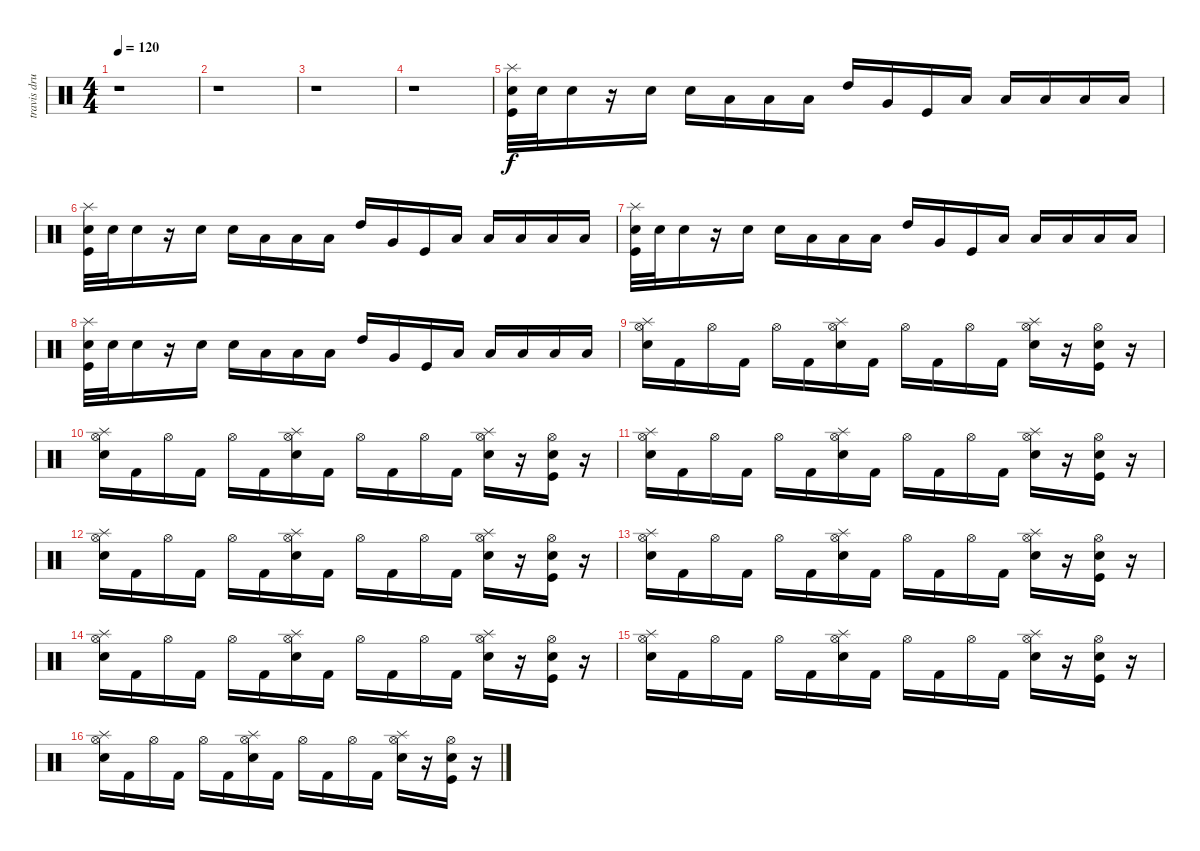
\track ("travis drums" "travis dru") {instrument percussion}
\staff {score}
\articulation defaults
\ts (4 4)
\tempo 120
\clef neutral
\ks c
r.1{dy f} |
r.1 |
r.1 |
r.1 |
("Splash (hit)" "Kick (hit)" "Snare (hit) 2").32 "Snare (hit) 2".32 "Snare (hit) 2".16 r.16 "Electric Snare (hit)".16 "Snare (hit) 2".16 "Low Tom (hit)".16 "Low Floor Tom (hit)".16 "Low Tom (hit)".16 "High Tom (hit)".16 "Very Low Tom (hit)".16 "Kick (hit)".16 "Low Floor Tom (hit)".16 "Low Floor Tom (hit)".16 "Low Tom (hit)".16 "Low Floor Tom (hit)".16 "Low Tom (hit)".16 |
("Splash (hit)" "Kick (hit)" "Snare (hit) 2").32 "Snare (hit) 2".32 "Snare (hit) 2".16 r.16 "Electric Snare (hit)".16 "Snare (hit) 2".16 "Low Tom (hit)".16 "Low Floor Tom (hit)".16 "Low Tom (hit)".16 "High Tom (hit)".16 "Very Low Tom (hit)".16 "Kick (hit)".16 "Low Floor Tom (hit)".16 "Low Floor Tom (hit)".16 "Low Tom (hit)".16 "Low Floor Tom (hit)".16 "Low Tom (hit)".16 |
("Splash (hit)" "Kick (hit)" "Snare (hit) 2").32 "Snare (hit) 2".32 "Snare (hit) 2".16 r.16 "Electric Snare (hit)".16 "Snare (hit) 2".16 "Low Tom (hit)".16 "Low Floor Tom (hit)".16 "Low Tom (hit)".16 "High Tom (hit)".16 "Very Low Tom (hit)".16 "Kick (hit)".16 "Low Floor Tom (hit)".16 "Low Floor Tom (hit)".16 "Low Tom (hit)".16 "Low Floor Tom (hit)".16 "Low Tom (hit)".16 |
("Splash (hit)" "Kick (hit)" "Snare (hit) 2").32 "Snare (hit) 2".32 "Snare (hit) 2".16 r.16 "Electric Snare (hit)".16 "Snare (hit) 2".16 "Low Tom (hit)".16 "Low Floor Tom (hit)".16 "Low Tom (hit)".16 "High Tom (hit)".16 "Very Low Tom (hit)".16 "Kick (hit)".16 "Low Floor Tom (hit)".16 "Low Floor Tom (hit)".16 "Low Tom (hit)".16 "Low Floor Tom (hit)".16 "Low Tom (hit)".16 |
("Splash (hit)" "Hi-Hat (open)" "Electric Snare (hit)").16 "Kick (hit) 2".16 "Hi-Hat (open)".16 "Kick (hit) 2".16 "Hi-Hat (open)".16 "Kick (hit) 2".16 ("Splash (hit)" "Hi-Hat (open)" "Electric Snare (hit)").16 "Kick (hit) 2".16 "Hi-Hat (open)".16 "Kick (hit) 2".16 "Hi-Hat (open)".16 "Kick (hit) 2".16 ("Splash (hit)" "Hi-Hat (open)" "Electric Snare (hit)").16 r.16 ("Snare (hit) 2" "Kick (hit)" "Hi-Hat (open)").16 r.16 |
("Splash (hit)" "Hi-Hat (open)" "Electric Snare (hit)").16 "Kick (hit) 2".16 "Hi-Hat (open)".16 "Kick (hit) 2".16 "Hi-Hat (open)".16 "Kick (hit) 2".16 ("Splash (hit)" "Hi-Hat (open)" "Electric Snare (hit)").16 "Kick (hit) 2".16 "Hi-Hat (open)".16 "Kick (hit) 2".16 "Hi-Hat (open)".16 "Kick (hit) 2".16 ("Splash (hit)" "Hi-Hat (open)" "Electric Snare (hit)").16 r.16 ("Snare (hit) 2" "Kick (hit)" "Hi-Hat (open)").16 r.16 |
("Splash (hit)" "Hi-Hat (open)" "Electric Snare (hit)").16 "Kick (hit) 2".16 "Hi-Hat (open)".16 "Kick (hit) 2".16 "Hi-Hat (open)".16 "Kick (hit) 2".16 ("Splash (hit)" "Hi-Hat (open)" "Electric Snare (hit)").16 "Kick (hit) 2".16 "Hi-Hat (open)".16 "Kick (hit) 2".16 "Hi-Hat (open)".16 "Kick (hit) 2".16 ("Splash (hit)" "Hi-Hat (open)" "Electric Snare (hit)").16 r.16 ("Snare (hit) 2" "Kick (hit)" "Hi-Hat (open)").16 r.16 |
("Splash (hit)" "Hi-Hat (open)" "Electric Snare (hit)").16 "Kick (hit) 2".16 "Hi-Hat (open)".16 "Kick (hit) 2".16 "Hi-Hat (open)".16 "Kick (hit) 2".16 ("Splash (hit)" "Hi-Hat (open)" "Electric Snare (hit)").16 "Kick (hit) 2".16 "Hi-Hat (open)".16 "Kick (hit) 2".16 "Hi-Hat (open)".16 "Kick (hit) 2".16 ("Splash (hit)" "Hi-Hat (open)" "Electric Snare (hit)").16 r.16 ("Snare (hit) 2" "Kick (hit)" "Hi-Hat (open)").16 r.16 |
("Splash (hit)" "Hi-Hat (open)" "Electric Snare (hit)").16 "Kick (hit) 2".16 "Hi-Hat (open)".16 "Kick (hit) 2".16 "Hi-Hat (open)".16 "Kick (hit) 2".16 ("Splash (hit)" "Hi-Hat (open)" "Electric Snare (hit)").16 "Kick (hit) 2".16 "Hi-Hat (open)".16 "Kick (hit) 2".16 "Hi-Hat (open)".16 "Kick (hit) 2".16 ("Splash (hit)" "Hi-Hat (open)" "Electric Snare (hit)").16 r.16 ("Snare (hit) 2" "Kick (hit)" "Hi-Hat (open)").16 r.16 |
("Splash (hit)" "Hi-Hat (open)" "Electric Snare (hit)").16 "Kick (hit) 2".16 "Hi-Hat (open)".16 "Kick (hit) 2".16 "Hi-Hat (open)".16 "Kick (hit) 2".16 ("Splash (hit)" "Hi-Hat (open)" "Electric Snare (hit)").16 "Kick (hit) 2".16 "Hi-Hat (open)".16 "Kick (hit) 2".16 "Hi-Hat (open)".16 "Kick (hit) 2".16 ("Splash (hit)" "Hi-Hat (open)" "Electric Snare (hit)").16 r.16 ("Snare (hit) 2" "Kick (hit)" "Hi-Hat (open)").16 r.16 |
("Splash (hit)" "Hi-Hat (open)" "Electric Snare (hit)").16 "Kick (hit) 2".16 "Hi-Hat (open)".16 "Kick (hit) 2".16 "Hi-Hat (open)".16 "Kick (hit) 2".16 ("Splash (hit)" "Hi-Hat (open)" "Electric Snare (hit)").16 "Kick (hit) 2".16 "Hi-Hat (open)".16 "Kick (hit) 2".16 "Hi-Hat (open)".16 "Kick (hit) 2".16 ("Splash (hit)" "Hi-Hat (open)" "Electric Snare (hit)").16 r.16 ("Snare (hit) 2" "Kick (hit)" "Hi-Hat (open)").16 r.16 |
("Splash (hit)" "Hi-Hat (open)" "Electric Snare (hit)").16 "Kick (hit) 2".16 "Hi-Hat (open)".16 "Kick (hit) 2".16 "Hi-Hat (open)".16 "Kick (hit) 2".16 ("Splash (hit)" "Hi-Hat (open)" "Electric Snare (hit)").16 "Kick (hit) 2".16 "Hi-Hat (open)".16 "Kick (hit) 2".16 "Hi-Hat (open)".16 "Kick (hit) 2".16 ("Splash (hit)" "Hi-Hat (open)" "Electric Snare (hit)").16 r.16 ("Snare (hit) 2" "Kick (hit)" "Hi-Hat (open)").16 r.16
